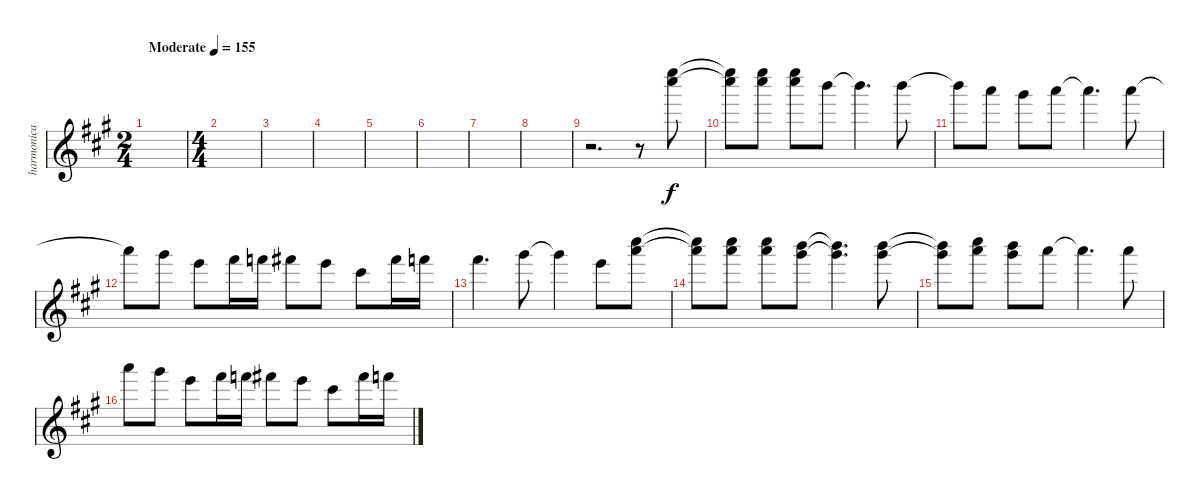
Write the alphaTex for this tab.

\track ("harmonica" "harmonica") {instrument synthbass1}
\staff {score}
\tuning (E4 B3 G3 D3 A2 E2 B1) {hide}
\ts (2 4)
\tempo (155 "Moderate")
\clef g2
\ks a
|
\ts (4 4)
|
|
|
|
|
|
|
r.2{d} r.8 (21.1 29.2).8 |
(21.1{t} 29.2{t}).8 (21.1 29.2).8 (21.1 29.2).8 19.1.8 19.1{t}.4{d} 19.1.8 |
19.1{t}.8 17.1.8 16.1.8 17.1.8 17.1{t}.4{d} 17.1.8 |
17.1{t}.8 16.1.8 12.1.8 14.1.16 13.1.16 14.1.8 12.1.8 9.1.8 14.1.16 13.1.16 |
14.1.4{d} 16.1.8 16.1{t}.4 12.1.8 (17.1 26.2).8 |
(17.1{t} 26.2{t}).8 (17.1 26.2).8 (17.1 26.2).8 (19.1 21.2).8 (19.1{t} 21.2{t}).4{d} (19.1 21.2).8 |
(19.1{t} 21.2{t}).8 (17.1 26.2).8 (19.1 21.2).8 17.1.8 17.1{t}.4{d} 17.1.8 |
17.1.8 16.1.8 12.1.8 14.1.16 13.1.16 14.1.8 12.1.8 9.1.8 14.1.16 13.1.16
